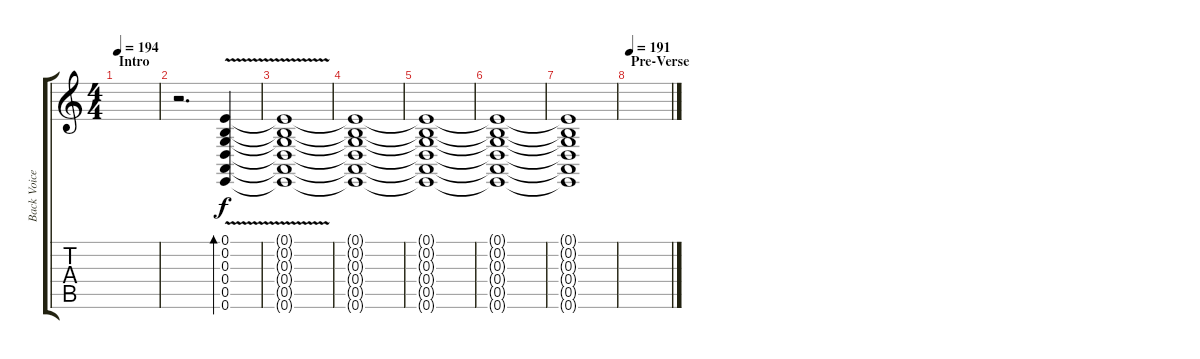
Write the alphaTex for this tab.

\track ("Back Voices (Mike Dirnt)" "Back Voice") {instrument seashore}
\staff {score tabs}
\tuning (E4 B3 G3 D3 A2 E2) {hide}
\ts (4 4)
\section ("" "Intro")
\tempo 194
\clef g2
\ks c
|
r.2{d} (0.1{v} 0.2{v} 0.3{v} 0.4{v} 0.5{v} 0.6{v}).4{bd 480} |
(0.1{t} 0.2{t} 0.3{t} 0.4{t} 0.5{t} 0.6{t}).1 |
(0.1{t} 0.2{t} 0.3{t} 0.4{t} 0.5{t} 0.6{t}).1 |
(0.1{t} 0.2{t} 0.3{t} 0.4{t} 0.5{t} 0.6{t}).1 |
(0.1{t} 0.2{t} 0.3{t} 0.4{t} 0.5{t} 0.6{t}).1 |
(0.1{t} 0.2{t} 0.3{t} 0.4{t} 0.5{t} 0.6{t}).1 |
\section ("" "Pre-Verse")
\tempo 191
